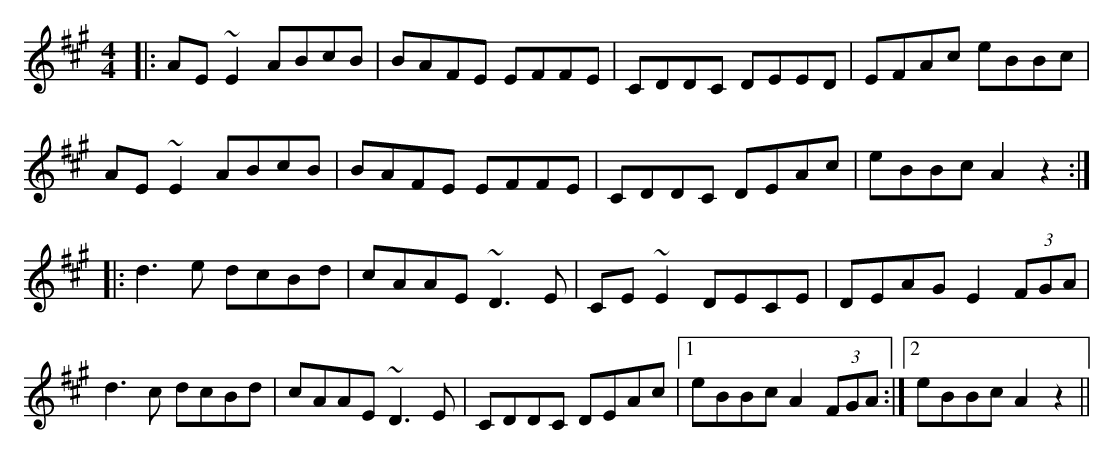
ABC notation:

X:1
M:4/4
K:A
|:AE~E2 ABcB|BAFE EFFE|CDDC DEED|EFAc eBBc|
AE~E2 ABcB|BAFE EFFE|CDDC DEAc|eBBc A2z2:|
|:d3e dcBd|cAAE ~D3E|CE~E2 DECE|DEAG E2(3FGA|
d3c dcBd|cAAE ~D3E|CDDC DEAc|1 eBBc A2(3FGA:|2 eBBc A2z2||
